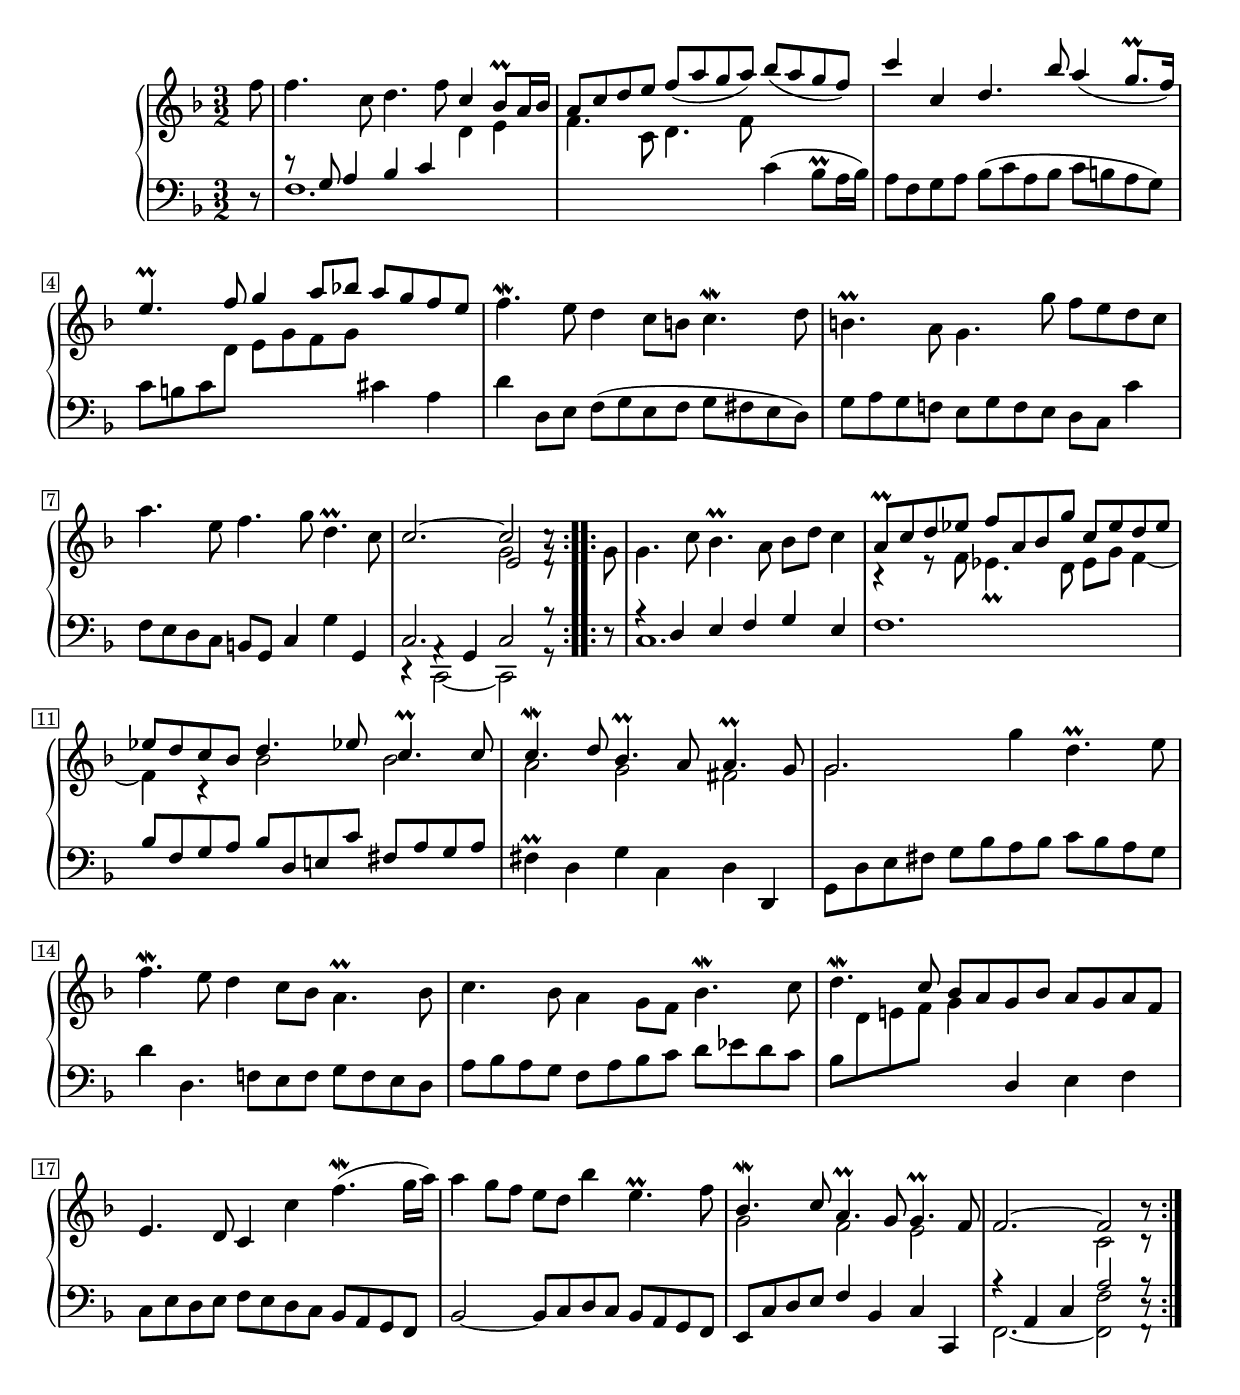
Global = {
  \key f \major
  \time 3/2
  \include "../global.ly"
}

Upper = \relative c'' {
  \clef treble
  \Global
  \partial 8
  \repeat volta 4 {
    f8
  | f4. c8  d4. f8  \once \stemUp c4 bes8\prall a16 bes
  | { \stemUp a8 c d e }  f( a g a)  bes( a g f)
  | c'4 c,4  d4. bes'8  a4( g8.\prall f16)
  | e4.\prall f8  g4 a8 bes  a g f e
  %5
  | { \stemDown f4.\mordent e8  d4 c8 b!  c4.\mordent d8 }
  | b!4.\prall a8  g4. g'8  f e d c
  | a'4. e8  f4. g8  d4.\prall c8
  | << c2.~ \\ { } >>  << { c2 c8\rest } \\ { g2 g8\rest } \\ { e2 d8\rest } >>
  }
  \repeat volta 4 {
    g8
  | g4. c8  bes4.\prall a8  bes8 d c4
  %10
  | << { a8\prall c d ees  f a, bes g'  c, ees d ees } \\ { r4 r8 f,  ees4.\prall d8  ees8 g f4~ } >>
  | << { ees'8 d c bes  d4. ees8  c4.\prall c8 } \\ { f,4 r4  bes2  bes2 } >>
  | << { c4.\mordent d8  bes4.\prall a8  a4.\prall g8 } \\ { a2  g2 fis2 } >>
  | << g2. \\ g2. >> g'4 d4.\prall e8
  | f4.\mordent e8  d4 c8 bes  a4.\prall bes8
  %15
  | c4. bes8  a4 g8 f  bes4.\mordent c8
  | d4.\mordent { \stemUp c8  bes8 a g bes  a g a f }
  | e4. d8  c4 { \stemDown c'  f4.\mordent( g16 a) }
  | { \stemDown a4 g8 f  e8 d bes'4  e,4.\prall f8 }
  | << { bes,4.\mordent c8  a4.\prall g8  g4.\prall f8 } \\ { g2 f e }>>
  %20
  | << f2.~ \\ { } >> << { f2 b8\rest } \\ { c,2 c8\rest } >>
  }

% la si do re mi fa sol
%  a b  c  d  e  f  g
}

Lower = \relative c {
  \clef bass
  \Global
  \partial 8
  \repeat volta 4 {
    r8
  | <<
    {
      r8 g'8 a4
      bes4 c
      \change Staff = "upper" {
        \stemDown d e
      }
    }
      \\ f,1.
    >>
  | \change Staff = "upper" {
      \stemDown f'4. c8 d4. f8
    }
    \change Staff = "lower" {
      \stemDown c4( bes8\prall a16 bes)
    }
  | a8 f g a  bes( c a bes  c b! a g)
  | c8 b! c
    \change Staff = "upper" {
      d  e g f g
    }
    \change Staff = "lower" {
      cis,4 a
    }
  %5
  | d4 d,8 e  f8( g e f  g fis e d)
  | g8 a g f!  e g f e  d8 c  c'4
  | f,8 e d c  { \stemUp b!8 g c4 }  \once \stemDown g'4 g,4
  | << { c2. c2 r8 } \\ { r4 << { a4\rest g } \\ c,2~ >>  c2  r8 } >>
  }
  \repeat volta 2 {
    r8
  | << { a''4\rest d,  e f  g e } \\ c1. >>
  %10
  | f1.
  | bes8 f g a  bes d, e! c' fis, a g a
  | { \stemDown fis4\prall d  g c,  d } \once \stemUp d,
  | g8 d' e fis  g bes a bes  c bes a g
  | d'4 d,4.  f8 e f  g f e d
  %15
  | a'8 bes a g  f a bes c  d ees d c
  | bes8
    \change Staff = "upper" {
      d e! f  g4
    }
    \change Staff = "lower" {
      \once \stemUp d,  e f
    }
  | c8 e d e  f e d c  { \stemUp bes a g f }
  | bes2~  bes8 c d c  bes a g f
  | e8 c' d e  f4 { \stemUp bes,  c } c,
  %20
  | << { r4 a' c << a'2 \\ f2 >> }
       \\ { f,2.~ f2 } >>
    << a'8\rest \\ d,8\rest \\ f,8\rest >>
  }

% la si do re mi fa sol
%  a b  c  d  e  f  g
}

\score {
  \new PianoStaff
  <<
    \accidentalStyle Score.piano
    \new Staff = "upper" \Upper
    \new Staff = "lower" \Lower
  >>
  \header {
    subtitle = "Courante."
  }
  \layout { }
  \midi {
    \tempo 2 = 90
  }
}
